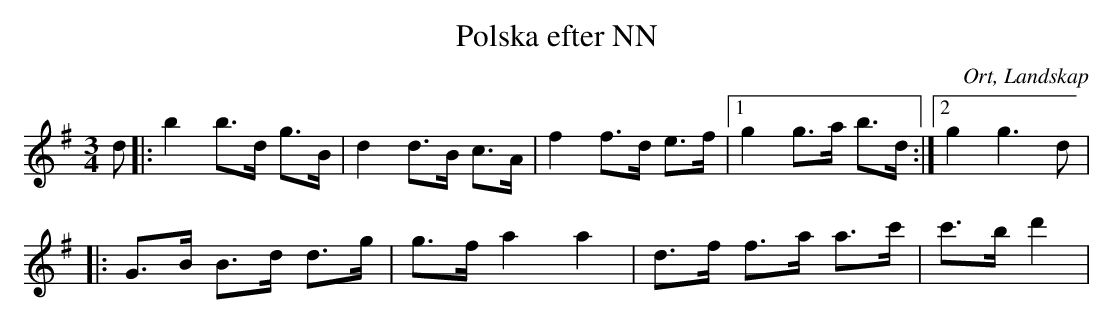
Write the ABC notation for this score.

X:1
T:Polska efter NN
O:Ort, Landskap
M:3/4
L:1/8
K:G
d|:b2 b>d g>B|d2 d>B c>A|f2 f>d e>f|1 g2 g>a b>d :|2 g2 g3d|
|:G>B B>d d>g|g>f a2 a2|d>f f>a a>c'|c'>b d'2|
